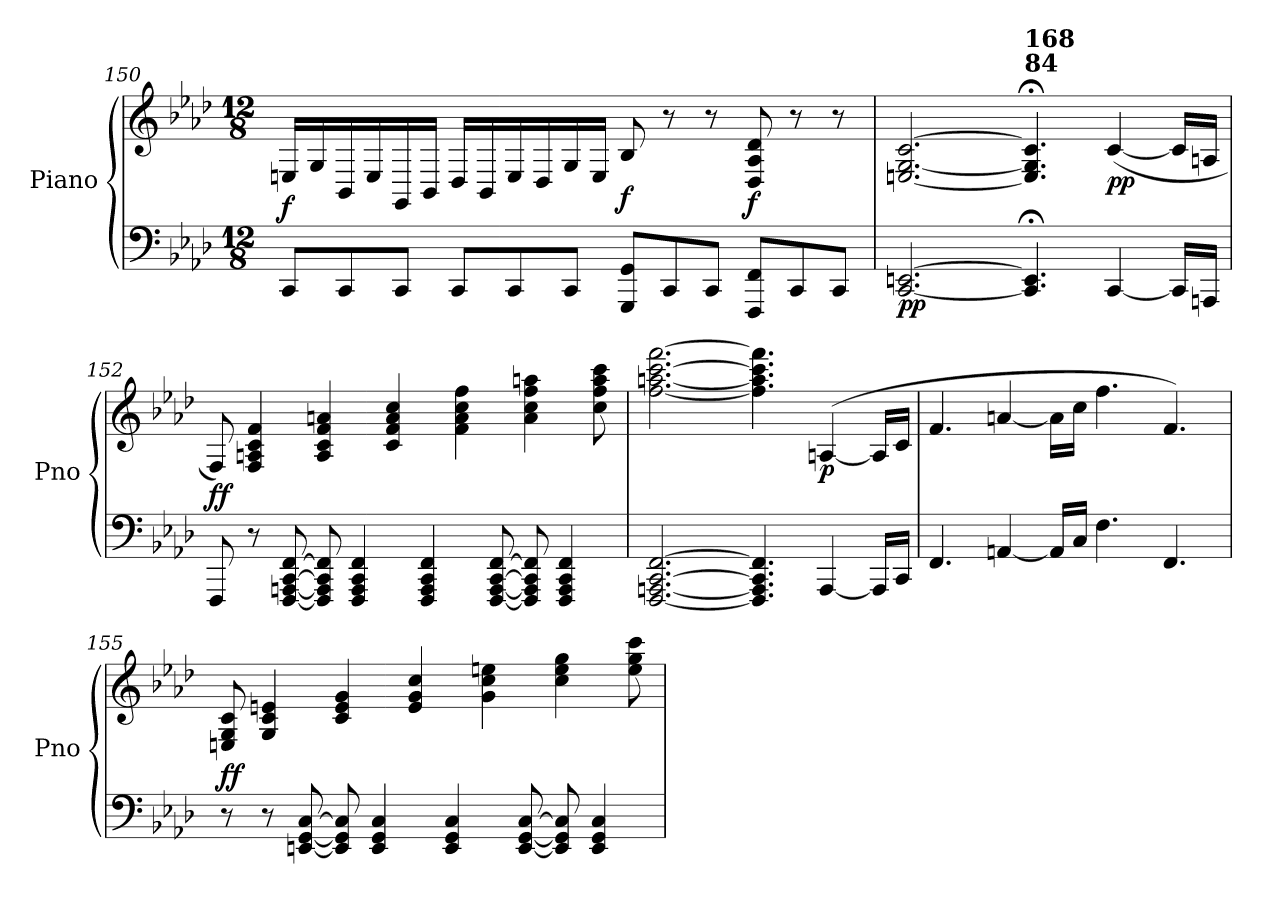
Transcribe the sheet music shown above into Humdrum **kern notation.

**kern	**kern	**dynam
*part1	*part1	*part1
*staff2	*staff1	*staff1/2
*I"Piano	*	*
*I'Pno	*	*
!!LO:LB:g=z
*clefF4	*clefG2	*
*k[b-e-a-d-]	*k[b-e-a-d-]	*
*A-:	*A-:	*
*M12/8	*M12/8	*
=150	=150	=150
!	!	!LO:DY:b
8CC/L	16En/LL	f
.	16G/	.
8CC/	16BB-/	.
.	16E/	.
8CC/J	16GG/	.
.	16BB-/JJ	.
8CC/L	16D-/LL	.
.	16BB-/	.
8CC/	16E/	.
.	16D-/	.
8CC/J	16G/	.
.	16E/JJ	.
!	!	!LO:DY:b
8GGG/ 8GG/L	8B-/	f
8CC/	8r	.
8CC/J	8r	.
!	!	!LO:DY:b
8FFF/ 8FF/L	8D-/ 8A-/ 8d-/	f
8CC/	8r	.
8CC/J	8r	.
=151	=151	=151
!	!	!LO:DY:b=2
!	!	!LO:DY:n=1:b
[2.CC/ [2.EEn/	[2.En/ [2.G/ [2.c/	p p
!	!LO:TX:a:B:t=84	!
!	!LO:TX:a:B:t=168	!
4.CC/];< 4.EE/];<	4.E/];< 4.G/];< 4.c/];<	.
!	!	!LO:DY:n=2:b
[4CC/	(<[4c/	pp
16CC/LL]	16c/LL]	.
16AAAn/JJ	16An/JJ	.
!!LO:LB:g=z
=152	=152	=152
!	!	!LO:DY:b
8FFF/	8F/)	ff
8r	4F/ 4An/ 4c/ 4f/	.
[8FFF/ [8AAAn/ [8CC/ [8FF/	.	.
8FFF/] 8AAA/] 8CC/] 8FF/]	4A/ 4c/ 4f/ 4an/	.
4FFF/ 4AAA/ 4CC/ 4FF/	.	.
.	4c/ 4f/ 4a/ 4cc/	.
4FFF/ 4AAA/ 4CC/ 4FF/	.	.
.	4f\ 4a\ 4cc\ 4ff\	.
[8FFF/ [8AAA/ [8CC/ [8FF/	.	.
8FFF/] 8AAA/] 8CC/] 8FF/]	4a\ 4cc\ 4ff\ 4aan\	.
4FFF/ 4AAA/ 4CC/ 4FF/	.	.
.	8cc\ 8ff\ 8aa\ 8ccc\	.
=153	=153	=153
[2.FFF/ [2.AAAn/ [2.CC/ [2.FF/	[2.ff\ [2.aan\ [2.ccc\ [2.fff\	.
4.FFF/] 4.AAA/] 4.CC/] 4.FF/]	4.ff\] 4.aa\] 4.ccc\] 4.fff\]	.
!	!	!LO:DY:b
[4AAA/	(<[4An/	p
16AAA/LL]	16A/LL]	.
16CC/JJ	16c/JJ	.
=154	=154	=154
4.FF/	4.f/	.
[4AAn/	[4an/	.
16AA/LL]	16a\LL]	.
16C/JJ	16cc\JJ	.
4.F\	4.ff\	.
4.FF/	4.f/)	.
!!LO:LB:g=z
=155	=155	=155
!	!	!LO:DY:b
8r	8En/ 8G/ 8c/	ff
8r	4G/ 4c/ 4en/	.
[8EEn/ [8GG/ [8C/	.	.
8EE/] 8GG/] 8C/]	4c/ 4e/ 4g/	.
4EE/ 4GG/ 4C/	.	.
.	4e/ 4g/ 4cc/	.
4EE/ 4GG/ 4C/	.	.
.	4g\ 4cc\ 4een\	.
[8EE/ [8GG/ [8C/	.	.
8EE/] 8GG/] 8C/]	4cc\ 4ee\ 4gg\	.
4EE/ 4GG/ 4C/	.	.
.	8ee\ 8gg\ 8ccc\	.
=	=	=
*-	*-	*-
